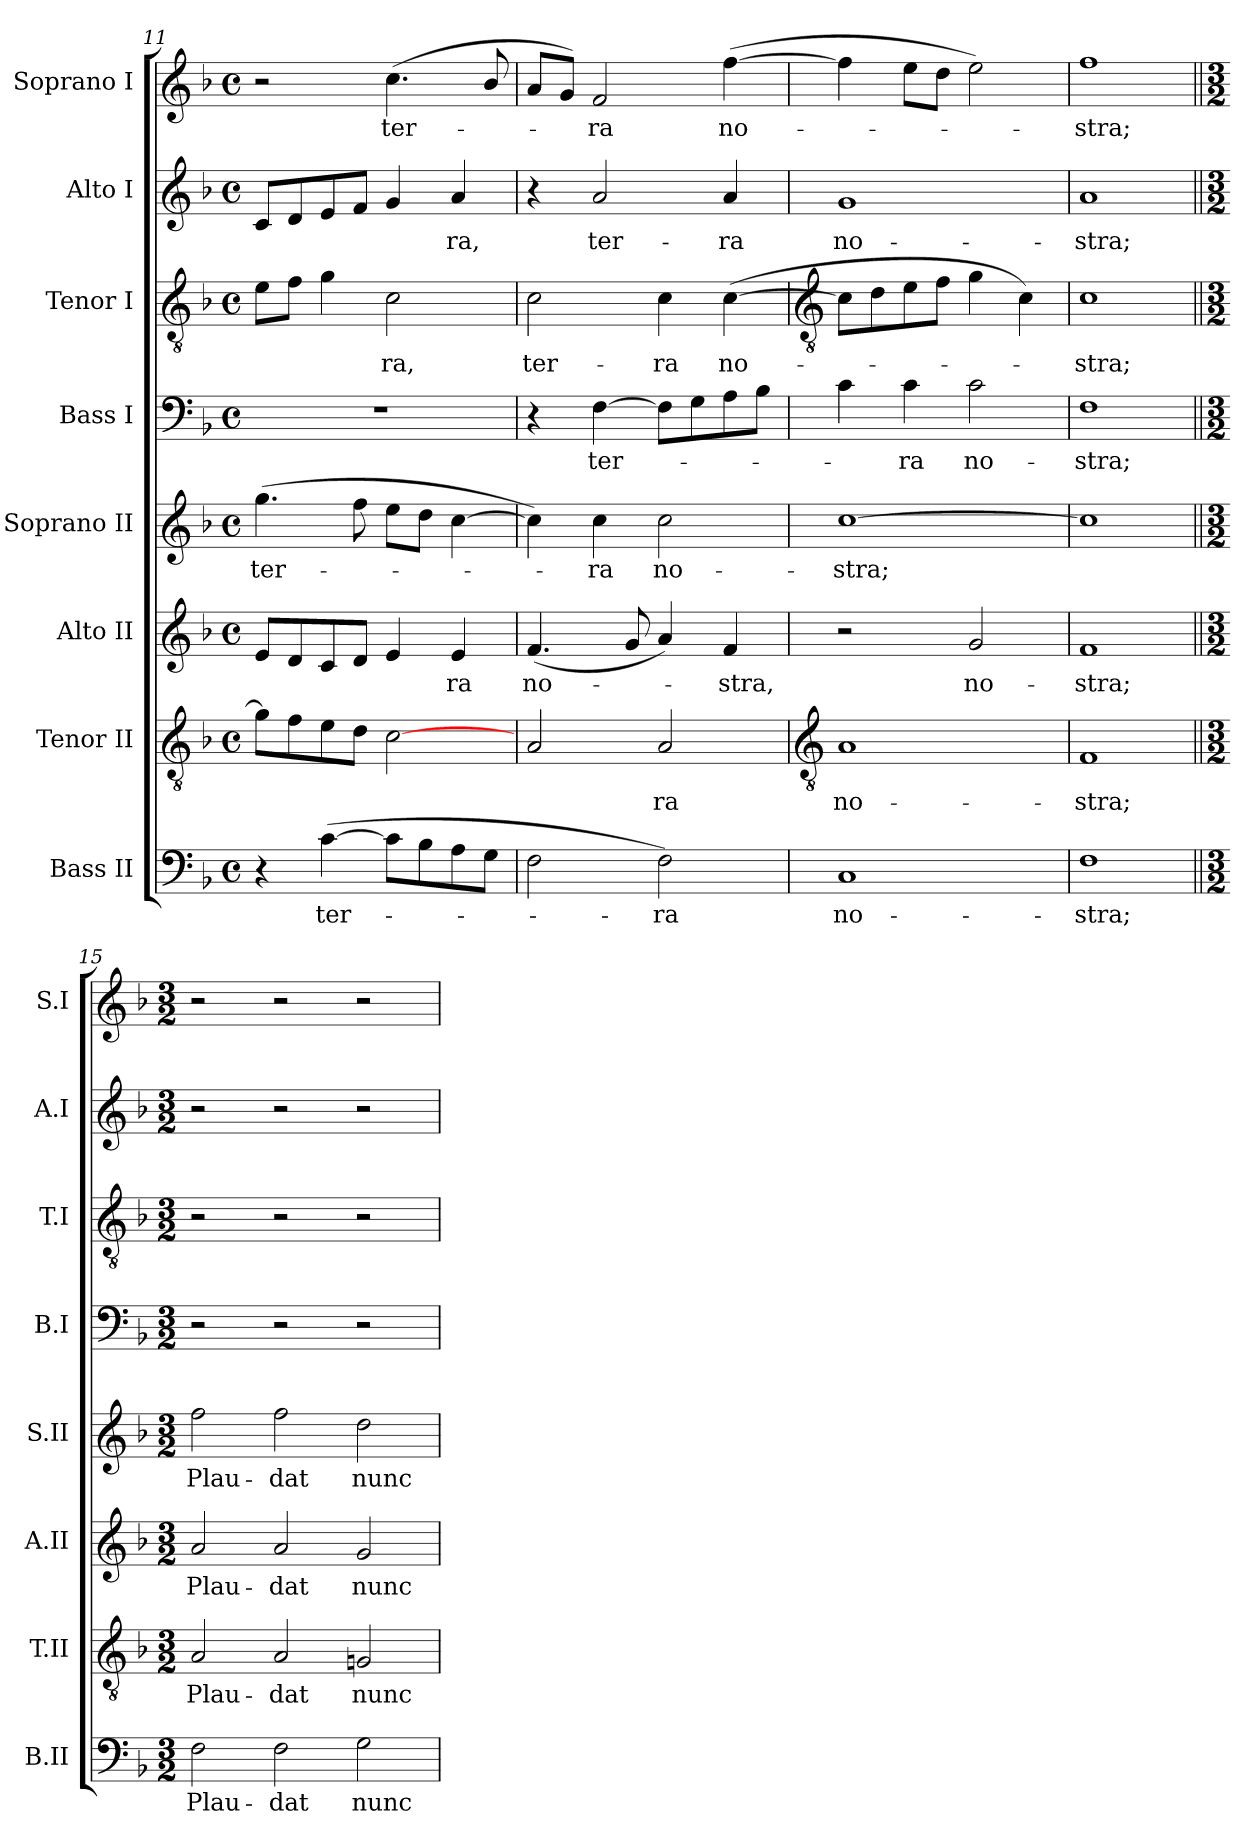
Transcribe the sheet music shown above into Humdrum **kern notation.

**kern	**text	**kern	**text	**kern	**text	**kern	**text	**kern	**text	**kern	**text	**kern	**text	**kern	**text
*part8	*part8	*part7	*part7	*part6	*part6	*part5	*part5	*part4	*part4	*part3	*part3	*part2	*part2	*part1	*part1
*staff8	*staff8	*staff7	*staff7	*staff6	*staff6	*staff5	*staff5	*staff4	*staff4	*staff3	*staff3	*staff2	*staff2	*staff1	*staff1
*I"Bass II	*	*I"Tenor II	*	*I"Alto II	*	*I"Soprano II	*	*I"Bass I	*	*I"Tenor I	*	*I"Alto I	*	*I"Soprano I	*
*I'B.II	*	*I'T.II	*	*I'A.II	*	*I'S.II	*	*I'B.I	*	*I'T.I	*	*I'A.I	*	*I'S.I	*
*clefF4	*	*clefGv2	*	*clefG2	*	*clefG2	*	*clefF4	*	*clefGv2	*	*clefG2	*	*clefG2	*
*k[b-]	*	*k[b-]	*	*k[b-]	*	*k[b-]	*	*k[b-]	*	*k[b-]	*	*k[b-]	*	*k[b-]	*
*F:	*	*F:	*	*F:	*	*F:	*	*F:	*	*F:	*	*F:	*	*F:	*
*M4/4	*	*M4/4	*	*M4/4	*	*M4/4	*	*M4/4	*	*M4/4	*	*M4/4	*	*M4/4	*
*met(c)	*	*met(c)	*	*met(c)	*	*met(c)	*	*met(c)	*	*met(c)	*	*met(c)	*	*met(c)	*
=11	=11	=11	=11	=11	=11	=11	=11	=11	=11	=11	=11	=11	=11	=11	=11
!	!	!	!	!	!	!	!LO:LY:b	!	!	!	!	!	!	!	!
4r	.	8gL]	.	8eL	.	(>4.gg	ter-	1r	.	8eL	.	8cL	.	2r	.
.	.	8f	.	8d	.	.	.	.	.	8fJ	.	8d	.	.	.
!	!LO:LY:b	!	!	!	!	!	!	!	!	!	!	!	!	!	!
(>[4c	ter-	8e	.	8c	.	.	.	.	.	4g	.	8e	.	.	.
.	.	8dJ	.	8dJ	.	8ff	.	.	.	.	.	8fJ	.	.	.
!	!	!	!	!	!	!	!	!	!	!	!LO:LY:b	!	!	!	!LO:LY:b
8cL]	.	[2c	.	4e	.	8eeL	.	.	.	2c	ra,	4g	.	(<4.cc	ter-
8B-	.	.	.	.	.	8ddJ	.	.	.	.	.	.	.	.	.
!	!	!	!	!	!LO:LY:b	!	!	!	!	!	!	!	!LO:LY:b	!	!
8A	.	.	.	4e	ra	[4cc	.	.	.	.	.	4a	ra,	.	.
8GJ	.	.	.	.	.	.	.	.	.	.	.	.	.	8b-/	.
=12	=12	=12	=12	=12	=12	=12	=12	=12	=12	=12	=12	=12	=12	=12	=12
!	!	!	!	!	!LO:LY:b	!	!	!	!	!	!LO:LY:b	!	!	!	!
2F	.	2A	.	(<4.f	no-	4cc])	.	4r	.	2c	ter-	4r	.	8aL	.
.	.	.	.	.	.	.	.	.	.	.	.	.	.	8gJ)	.
!	!	!	!	!	!	!	!LO:LY:b	!	!LO:LY:b	!	!	!	!LO:LY:b	!	!LO:LY:b
.	.	.	.	.	.	4cc	ra	[4F	ter-	.	.	2a	ter-	2f	ra
.	.	.	.	8g	.	.	.	.	.	.	.	.	.	.	.
!	!LO:LY:b	!	!LO:LY:b	!	!	!	!LO:LY:b	!	!	!	!LO:LY:b	!	!	!	!
2F)	ra	2A	ra	4a)	.	2cc	no-	8FL]	.	4c	-ra	.	.	.	.
.	.	.	.	.	.	.	.	8G	.	.	.	.	.	.	.
!	!	!	!	!	!LO:LY:b	!	!	!	!	!	!LO:LY:b	!	!LO:LY:b	!	!LO:LY:b
.	.	.	.	4f	stra,	.	.	8A	.	(>[4c	no-	4a	-ra	(>[4ff	no-
.	.	.	.	.	.	.	.	8B-J	.	.	.	.	.	.	.
!!LO:LB:g=z
=13	=13	=13	=13	=13	=13	=13	=13	=13	=13	=13	=13	=13	=13	=13	=13
*	*	*clefGv2	*	*	*	*	*	*	*	*clefGv2	*	*	*	*	*
!	!LO:LY:b	!	!LO:LY:b	!	!	!	!LO:LY:b	!	!	!	!	!	!LO:LY:b	!	!
1C	no-	1A	no-	2r	.	[1cc	-stra;	4c	.	8cL]	.	1g	no-	4ff]	.
.	.	.	.	.	.	.	.	.	.	8d	.	.	.	.	.
!	!	!	!	!	!	!	!	!	!LO:LY:b	!	!	!	!	!	!
.	.	.	.	.	.	.	.	4c	-ra	8e	.	.	.	8eeL	.
.	.	.	.	.	.	.	.	.	.	8fJ	.	.	.	8ddJ	.
!	!	!	!	!	!LO:LY:b	!	!	!	!LO:LY:b	!	!	!	!	!	!
.	.	.	.	2g	no-	.	.	2c	no-	4g	.	.	.	2ee)	.
.	.	.	.	.	.	.	.	.	.	4c)	.	.	.	.	.
=14	=14	=14	=14	=14	=14	=14	=14	=14	=14	=14	=14	=14	=14	=14	=14
!	!LO:LY:b	!	!LO:LY:b	!	!LO:LY:b	!	!	!	!LO:LY:b	!	!LO:LY:b	!	!LO:LY:b	!	!LO:LY:b
1F	-stra;	1F	-stra;	1f	-stra;	1cc]	.	1F	-stra;	1c	stra;	1a	-stra;	1ff	stra;
=15||	=15||	=15||	=15||	=15||	=15||	=15||	=15||	=15||	=15||	=15||	=15||	=15||	=15||	=15||	=15||
*M3/2	*	*M3/2	*	*M3/2	*	*M3/2	*	*M3/2	*	*M3/2	*	*M3/2	*	*M3/2	*
!	!LO:LY:b	!	!LO:LY:b	!	!LO:LY:b	!	!LO:LY:b	!	!	!	!	!	!	!	!
2F	Plau-	2A	Plau-	2a	Plau-	2ff	Plau-	2r	.	2r	.	2r	.	2r	.
!	!LO:LY:b	!	!LO:LY:b	!	!LO:LY:b	!	!LO:LY:b	!	!	!	!	!	!	!	!
2F	-dat	2A	-dat	2a	-dat	2ff	-dat	2r	.	2r	.	2r	.	2r	.
!	!LO:LY:b	!	!LO:LY:b	!	!LO:LY:b	!	!LO:LY:b	!	!	!	!	!	!	!	!
2G	nunc	2Gn	nunc	2g	nunc	2dd	nunc	2r	.	2r	.	2r	.	2r	.
=	=	=	=	=	=	=	=	=	=	=	=	=	=	=	=
*-	*-	*-	*-	*-	*-	*-	*-	*-	*-	*-	*-	*-	*-	*-	*-
